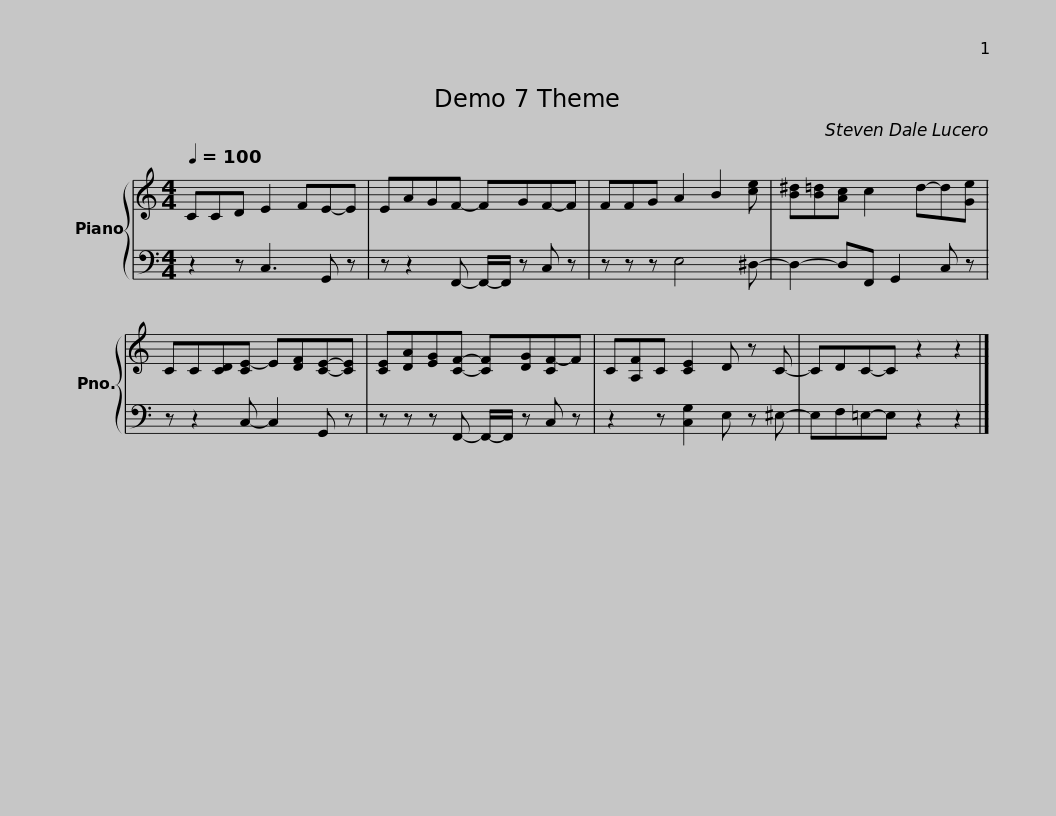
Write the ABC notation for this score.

X:1
%%score { 1 | 2 }
L:1/8
Q:1/4=100
M:4/4
I:linebreak $
K:C
V:1 treble
V:2 bass
V:1
 CCD E2 FE-E | EAGF- FGF-F | FFG A2 B2 [ce] | [B^d][B=d][Ac] c2 d-d[Ge] | CC[CD][CE-] E[DF][CE]-[CE] |$ %5
 [CE][DA][EG][CF]- [CF][DG][CF-]F | C[A,F]C [CE]2 D z C- | CDC-C z2 z2 |] %8
V:2
 z2 z C,3 G,, z | z z2 F,,- F,,/-F,,/ z C, z | z z z E,4 ^D,- | D,2- D,F,, G,,2 C, z | z z2 C,- C,2 G,, z |$ %5
 z z z F,,- F,,/-F,,/ z C, z | z2 z [C,G,]2 E, z ^E,- | E,F,=E,-E, z2 z2 |] %8
